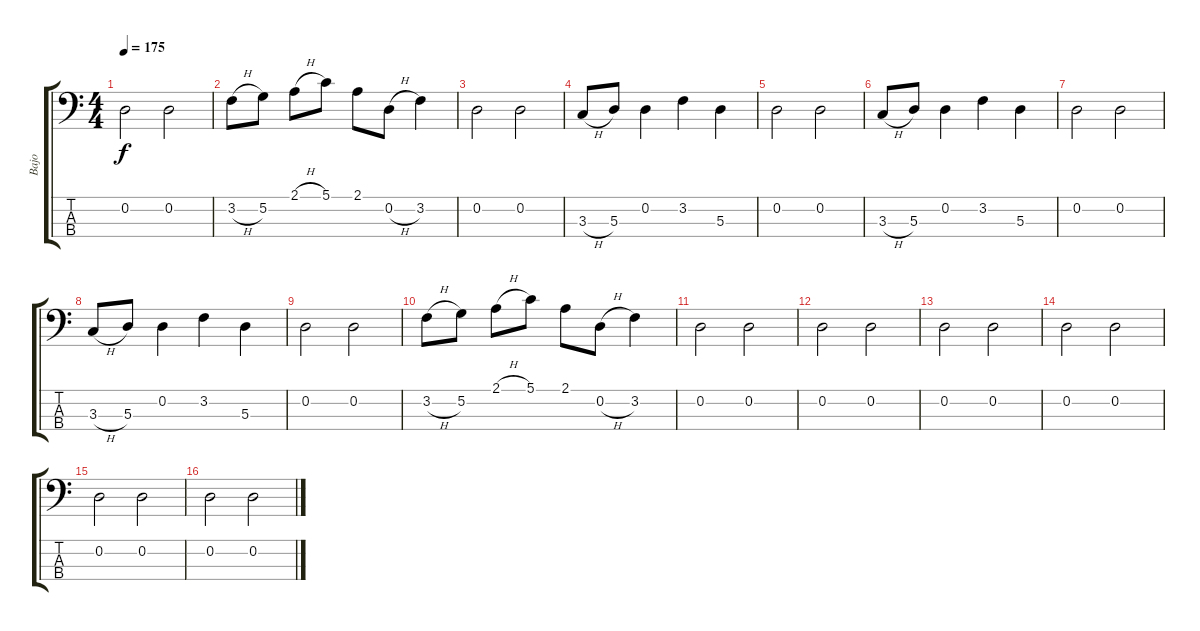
\track ("Bajo" "Bajo") {instrument acousticguitarsteel}
\staff {score tabs}
\tuning (G2 D2 A1 D1) {hide}
\ts (4 4)
\tempo 175
\clef f4
\ks c
0.2.2{dy f} 0.2.2 |
3.2{h}.8 5.2.8 2.1{h}.8 5.1.8 2.1.8 0.2{h}.8 3.2.4 |
0.2.2 0.2.2 |
3.3{h}.8 5.3.8 0.2.4 3.2.4 5.3.4 |
0.2.2 0.2.2 |
3.3{h}.8 5.3.8 0.2.4 3.2.4 5.3.4 |
0.2.2 0.2.2 |
3.3{h}.8 5.3.8 0.2.4 3.2.4 5.3.4 |
0.2.2 0.2.2 |
3.2{h}.8 5.2.8 2.1{h}.8 5.1.8 2.1.8 0.2{h}.8 3.2.4 |
0.2.2 0.2.2 |
0.2.2 0.2.2 |
0.2.2 0.2.2 |
0.2.2 0.2.2 |
0.2.2 0.2.2 |
0.2.2 0.2.2
